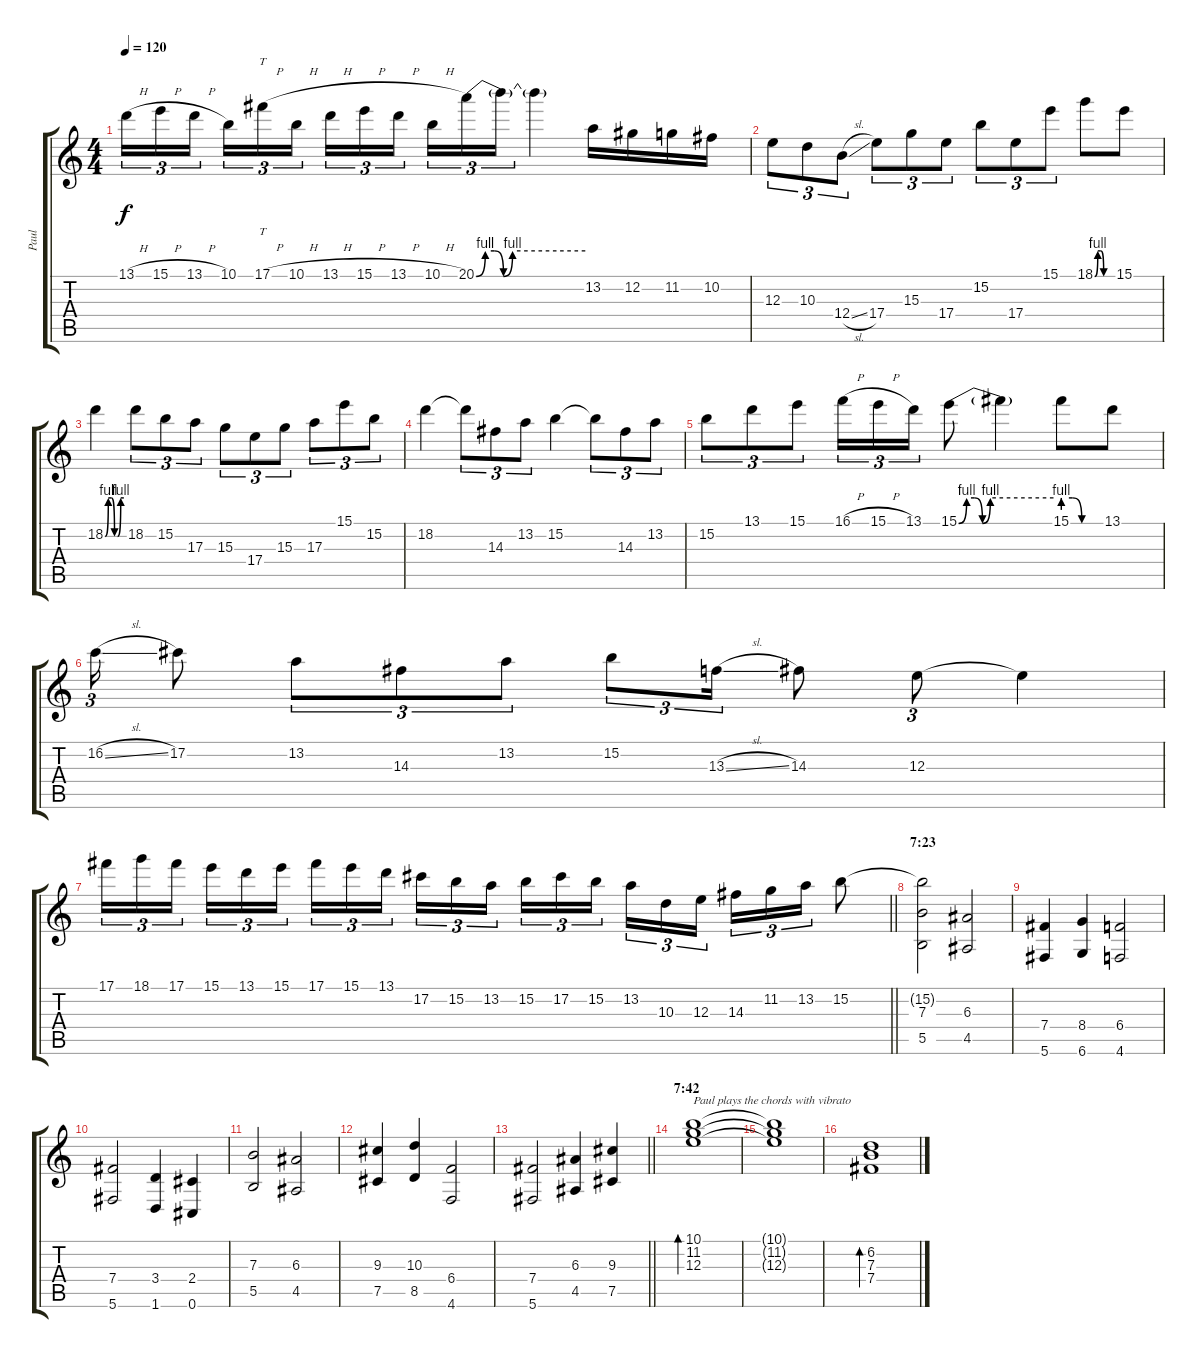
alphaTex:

\track ("Paul" "Paul") {instrument distortionguitar}
\staff {score tabs}
\tuning (Db4 Ab3 E3 B2 Gb2 Db2) {hide}
\ts (4 4)
\tempo 120
\clef g2
\ks c
13.1{h}.16{tu (3 2) dy f} 15.1{h}.16{tu (3 2)} 13.1{h}.16{tu (3 2)} 10.1.16{tu (3 2)} 17.1{h}.16{tt tu (3 2)} 10.1{h}.16{tu (3 2)} 13.1{h}.16{tu (3 2)} 15.1{h}.16{tu (3 2)} 13.1{h}.16{tu (3 2)} 10.1{h}.16{tu (3 2)} 20.1{be (custom 0 0 5 4 10 4 15 0 20 4 60 4)}.16{tu (3 2)} 20.1{t}.16{tu (3 2)} 20.1{t}.4 13.2.16 12.2.16 11.2.16 10.2.16 |
12.3.8{tu (3 2)} 10.3.8{tu (3 2)} 12.4{sl}.8{tu (3 2)} 17.4.8{tu (3 2)} 15.3.8{tu (3 2)} 17.4.8{tu (3 2)} 15.2.8{tu (3 2)} 17.4.8{tu (3 2)} 15.1.8{tu (3 2)} 18.1{be (custom 0 0 10 4 20 4 30 0 60 0)}.8 15.1.8 |
18.2{be (custom 0 0 10 4 20 4 30 0 40 0 50 4 60 4)}.4 18.2.8{tu (3 2)} 15.2.8{tu (3 2)} 17.3.8{tu (3 2)} 15.3.8{tu (3 2)} 17.4.8{tu (3 2)} 15.3.8{tu (3 2)} 17.3.8{tu (3 2)} 15.1.8{tu (3 2)} 15.2.8{tu (3 2)} |
18.2.4 18.2{t}.8{tu (3 2)} 14.3.8{tu (3 2)} 13.2.8{tu (3 2)} 15.2.4 15.2{t}.8{tu (3 2)} 14.3.8{tu (3 2)} 13.2.8{tu (3 2)} |
15.2.8{tu (3 2)} 13.1.8{tu (3 2)} 15.1.8{tu (3 2)} 16.1{h}.16{tu (3 2)} 15.1{h}.16{tu (3 2)} 13.1.16{tu (3 2)} 15.1{be (custom 0 0 5 4 10 4 15 0 20 4 60 4)}.8 15.1{t}.4 15.1{be (custom 0 4 15 4 30 0 60 0)}.8 13.1.8 |
16.2{sl}.16{tu (3 2)} 17.2.8 13.2.8{tu (3 2)} 14.3.8{tu (3 2)} 13.2.8{tu (3 2)} 15.2.8{tu (3 2)} 13.3{sl}.16{tu (3 2)} 14.3.8 12.3.8{tu (3 2)} 12.3{t}.4 |
\barLineRight lightlight
17.1.16{tu (3 2)} 18.1.16{tu (3 2)} 17.1.16{tu (3 2)} 15.1.16{tu (3 2)} 13.1.16{tu (3 2)} 15.1.16{tu (3 2)} 17.1.16{tu (3 2)} 15.1.16{tu (3 2)} 13.1.16{tu (3 2)} 17.2.16{tu (3 2)} 15.2.16{tu (3 2)} 13.2.16{tu (3 2)} 15.2.16{tu (3 2)} 17.2.16{tu (3 2)} 15.2.16{tu (3 2)} 13.2.16{tu (3 2)} 10.3.16{tu (3 2)} 12.3.16{tu (3 2)} 14.3.16{tu (3 2)} 11.2.16{tu (3 2)} 13.2.16{tu (3 2)} 15.2.8 |
\section ("" "7:23")
(15.2{t} 7.3 5.5).2 (6.3 4.5).2 |
(7.4 5.6).4 (8.4 6.6).4 (6.4 4.6).2 |
(7.4 5.6).2 (3.4 1.6).4 (2.4 0.6).4 |
(7.3 5.5).2 (6.3 4.5).2 |
(9.3 7.5).4 (10.3 8.5).4 (6.4 4.6).2 |
\barLineRight lightlight
(7.4 5.6).2 (6.3 4.5).4 (9.3 7.5).4 |
\section ("" "7:42")
(10.1 11.2 12.3).1{bd 480 txt "Paul plays the chords with vibrato" volume 8 instrument electricguitarjazz} |
(10.1{t} 11.2{t} 12.3{t}).1 |
(6.2 7.3 7.4).1{bd 480}
